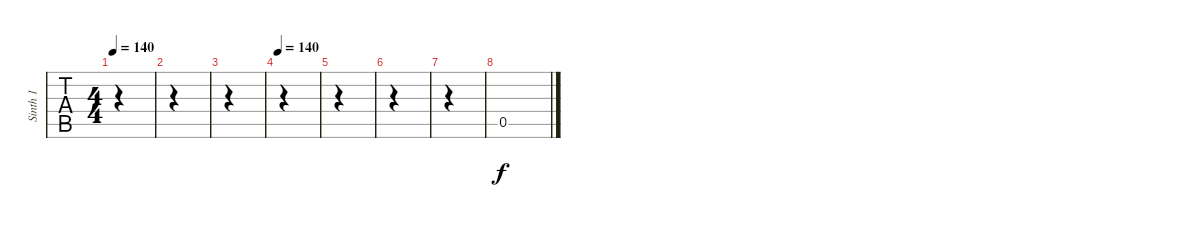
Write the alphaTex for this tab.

\track ("Sinth 1" "Sinth 1") {instrument synthbass1}
\staff {tabs}
\tuning (B2 Gb2 Db2 Ab1 Eb1 Bb0) {hide}
\ts (4 4)
\tempo 140
\clef f4
\ks c
|
|
|
\tempo 140
|
|
|
|
0.5.1
